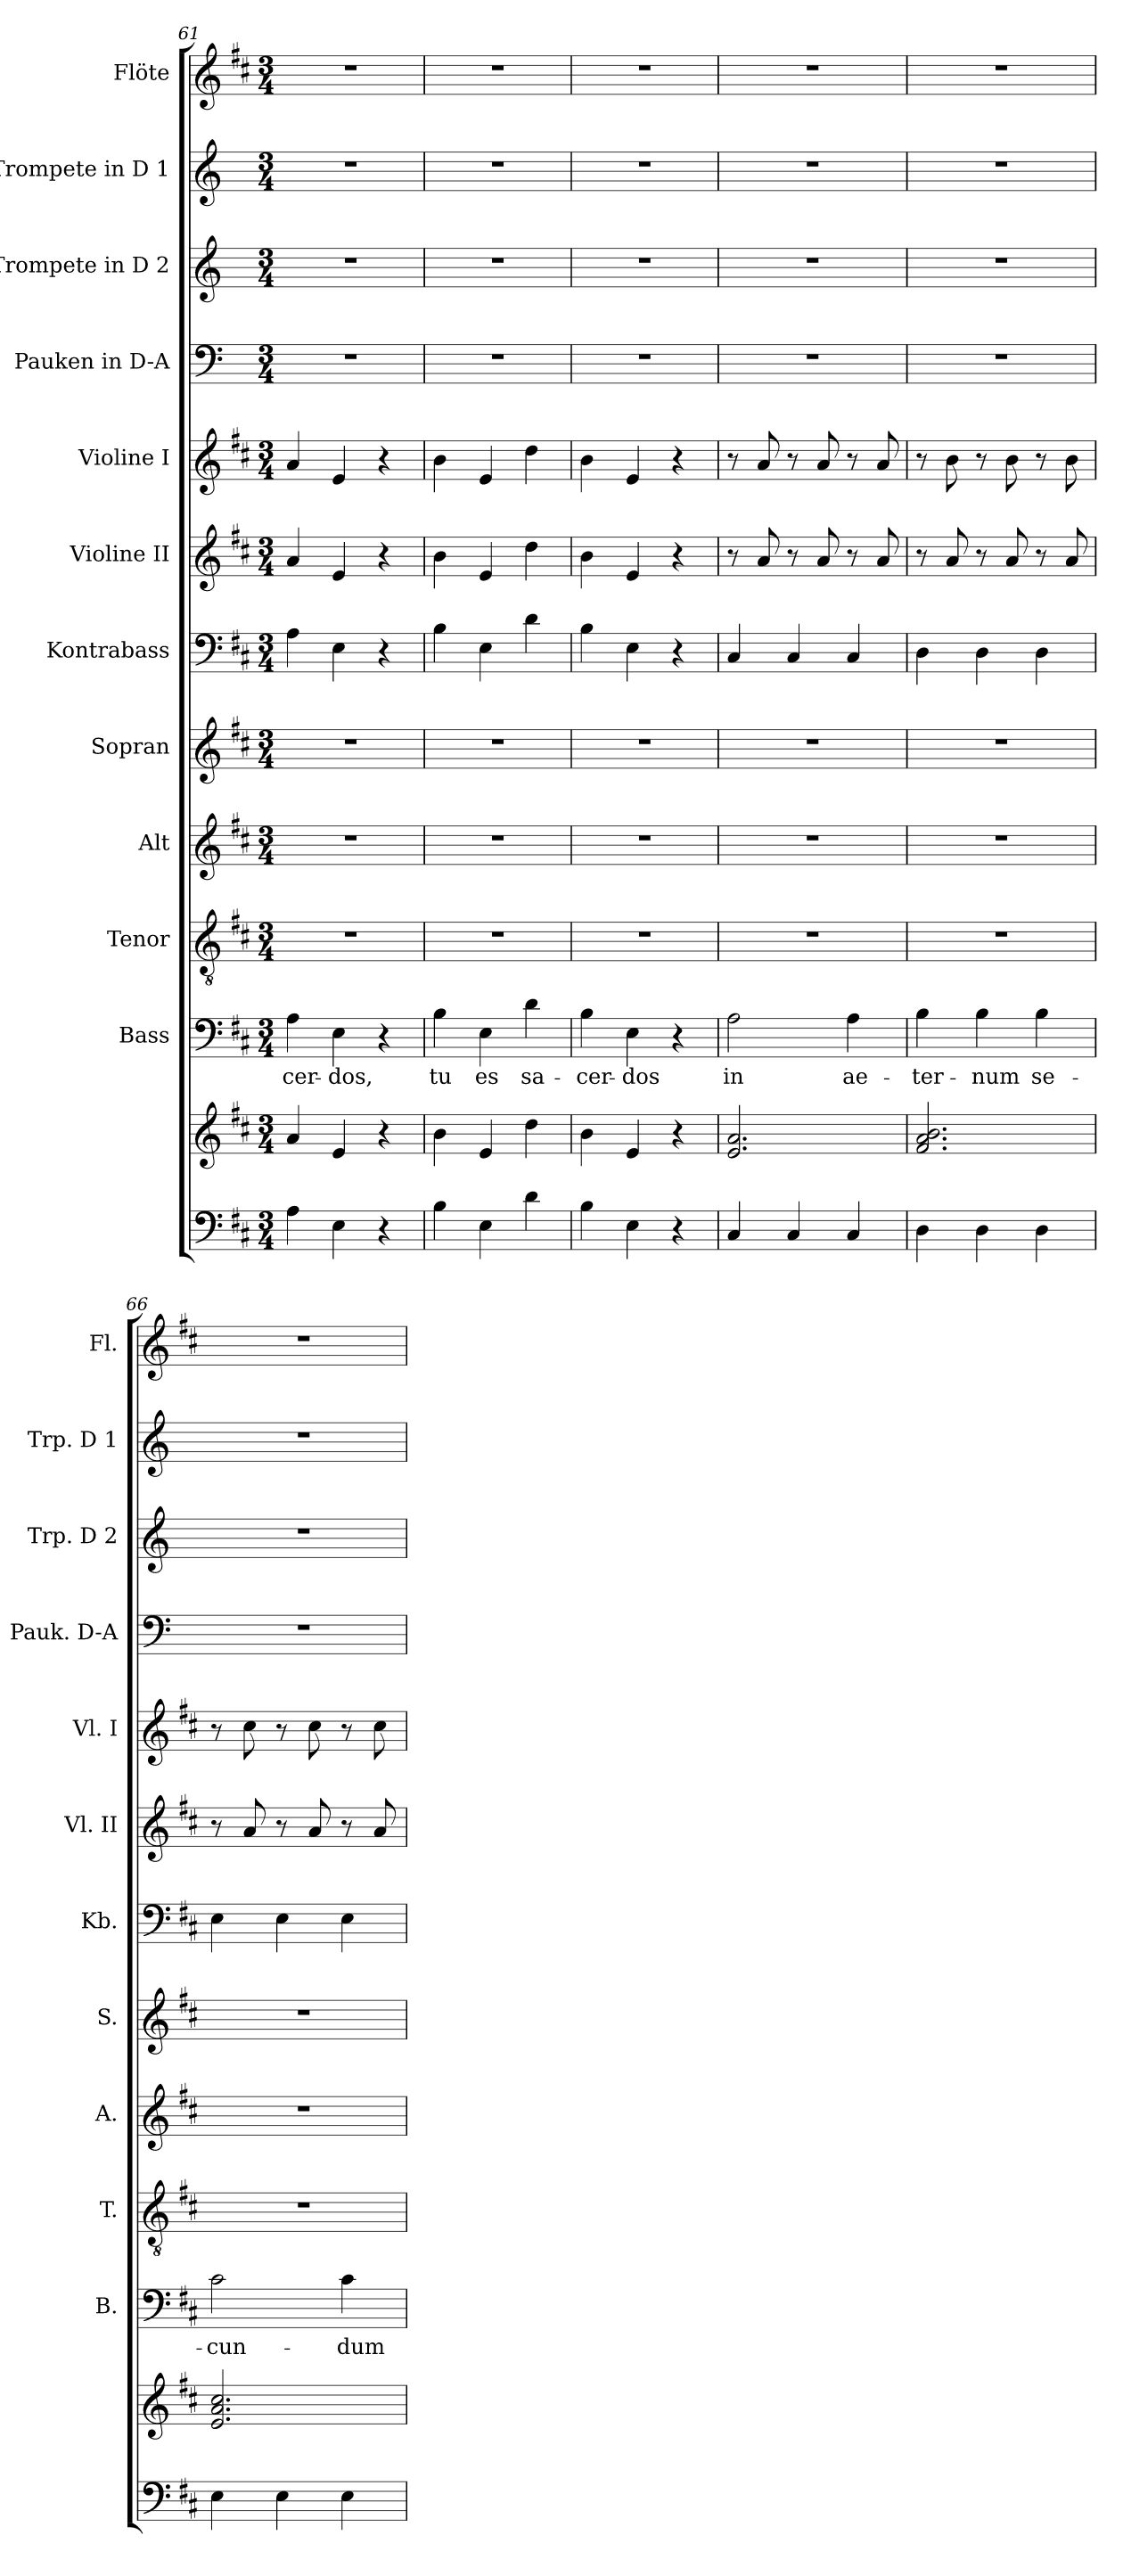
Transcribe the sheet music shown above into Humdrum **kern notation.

**kern	**kern	**kern	**text	**kern	**kern	**kern	**kern	**kern	**kern	**kern	**kern	**kern	**kern
*part12	*part12	*part11	*part11	*part10	*part9	*part8	*part7	*part6	*part5	*part4	*part3	*part2	*part1
*staff13	*staff12	*staff11	*staff11	*staff10	*staff9	*staff8	*staff7	*staff6	*staff5	*staff4	*staff3	*staff2	*staff1
*	*	*I"Bass	*	*I"Tenor	*I"Alt	*I"Sopran	*I"Kontrabass	*I"Violine II	*I"Violine I	*I"Pauken in D-A	*I"Trompete in D 2	*I"Trompete in D 1	*I"Flöte
*	*	*I'B.	*	*I'T.	*I'A.	*I'S.	*I'Kb.	*I'Vl. II	*I'Vl. I	*I'Pauk. D-A	*I'Trp. D 2	*I'Trp. D 1	*I'Fl.
*clefF4	*clefG2	*clefF4	*	*clefGv2	*clefG2	*clefG2	*clefF4	*clefG2	*clefG2	*clefF4	*clefG2	*clefG2	*clefG2
*	*	*	*	*	*	*	*ITrd7c12	*	*	*ITrd-1c-2	*ITrd-1c-2	*ITrd-1c-2	*
*k[f#c#]	*k[f#c#]	*k[f#c#]	*	*k[f#c#]	*k[f#c#]	*k[f#c#]	*k[f#c#]	*k[f#c#]	*k[f#c#]	*k[f#c#]	*k[f#c#]	*k[f#c#]	*k[f#c#]
*D:	*D:	*D:	*	*D:	*D:	*D:	*D:	*D:	*D:	*D:	*D:	*D:	*D:
*M3/4	*M3/4	*M3/4	*	*M3/4	*M3/4	*M3/4	*M3/4	*M3/4	*M3/4	*M3/4	*M3/4	*M3/4	*M3/4
=61	=61	=61	=61	=61	=61	=61	=61	=61	=61	=61	=61	=61	=61
!	!	!	!LO:LY:b	!	!	!	!	!	!	!	!	!	!
4A\	4a/	4A\	-cer-	2.r	2.r	2.r	4AA\	4a/	4a/	2.r	2.r	2.r	2.r
!	!	!	!LO:LY:b	!	!	!	!	!	!	!	!	!	!
4E\	4e/	4E\	-dos,	.	.	.	4EE\	4e/	4e/	.	.	.	.
4r	4r	4r	.	.	.	.	4r	4r	4r	.	.	.	.
=62	=62	=62	=62	=62	=62	=62	=62	=62	=62	=62	=62	=62	=62
!	!	!	!LO:LY:b	!	!	!	!	!	!	!	!	!	!
4B\	4b\	4B\	tu	2.r	2.r	2.r	4BB\	4b\	4b\	2.r	2.r	2.r	2.r
!	!	!	!LO:LY:b	!	!	!	!	!	!	!	!	!	!
4E\	4e/	4E\	es	.	.	.	4EE\	4e/	4e/	.	.	.	.
!	!	!	!LO:LY:b	!	!	!	!	!	!	!	!	!	!
4d\	4dd\	4d\	sa-	.	.	.	4D\	4dd\	4dd\	.	.	.	.
!!LO:PB:g=z
=63	=63	=63	=63	=63	=63	=63	=63	=63	=63	=63	=63	=63	=63
!	!	!	!LO:LY:b	!	!	!	!	!	!	!	!	!	!
4B\	4b\	4B\	-cer-	2.r	2.r	2.r	4BB\	4b\	4b\	2.r	2.r	2.r	2.r
!	!	!	!LO:LY:b	!	!	!	!	!	!	!	!	!	!
4E\	4e/	4E\	-dos	.	.	.	4EE\	4e/	4e/	.	.	.	.
4r	4r	4r	.	.	.	.	4r	4r	4r	.	.	.	.
=64	=64	=64	=64	=64	=64	=64	=64	=64	=64	=64	=64	=64	=64
!	!	!	!LO:LY:b	!	!	!	!	!	!	!	!	!	!
4C#/	2.e/ 2.a/	2A\	in	2.r	2.r	2.r	4CC#/	8r	8r	2.r	2.r	2.r	2.r
.	.	.	.	.	.	.	.	8a/	8a/	.	.	.	.
4C#/	.	.	.	.	.	.	4CC#/	8r	8r	.	.	.	.
.	.	.	.	.	.	.	.	8a/	8a/	.	.	.	.
!	!	!	!LO:LY:b	!	!	!	!	!	!	!	!	!	!
4C#/	.	4A\	ae-	.	.	.	4CC#/	8r	8r	.	.	.	.
.	.	.	.	.	.	.	.	8a/	8a/	.	.	.	.
=65	=65	=65	=65	=65	=65	=65	=65	=65	=65	=65	=65	=65	=65
!	!	!	!LO:LY:b	!	!	!	!	!	!	!	!	!	!
4D\	2.f#/ 2.a/ 2.b/	4B\	-ter-	2.r	2.r	2.r	4DD\	8r	8r	2.r	2.r	2.r	2.r
.	.	.	.	.	.	.	.	8a/	8b\	.	.	.	.
!	!	!	!LO:LY:b	!	!	!	!	!	!	!	!	!	!
4D\	.	4B\	-num	.	.	.	4DD\	8r	8r	.	.	.	.
.	.	.	.	.	.	.	.	8a/	8b\	.	.	.	.
!	!	!	!LO:LY:b	!	!	!	!	!	!	!	!	!	!
4D\	.	4B\	se-	.	.	.	4DD\	8r	8r	.	.	.	.
.	.	.	.	.	.	.	.	8a/	8b\	.	.	.	.
=66	=66	=66	=66	=66	=66	=66	=66	=66	=66	=66	=66	=66	=66
!	!	!	!LO:LY:b	!	!	!	!	!	!	!	!	!	!
4E\	2.e/ 2.a/ 2.cc#/	2c#\	-cun-	2.r	2.r	2.r	4EE\	8r	8r	2.r	2.r	2.r	2.r
.	.	.	.	.	.	.	.	8a/	8cc#\	.	.	.	.
4E\	.	.	.	.	.	.	4EE\	8r	8r	.	.	.	.
.	.	.	.	.	.	.	.	8a/	8cc#\	.	.	.	.
!	!	!	!LO:LY:b	!	!	!	!	!	!	!	!	!	!
4E\	.	4c#\	-dum	.	.	.	4EE\	8r	8r	.	.	.	.
.	.	.	.	.	.	.	.	8a/	8cc#\	.	.	.	.
=	=	=	=	=	=	=	=	=	=	=	=	=	=
*-	*-	*-	*-	*-	*-	*-	*-	*-	*-	*-	*-	*-	*-
